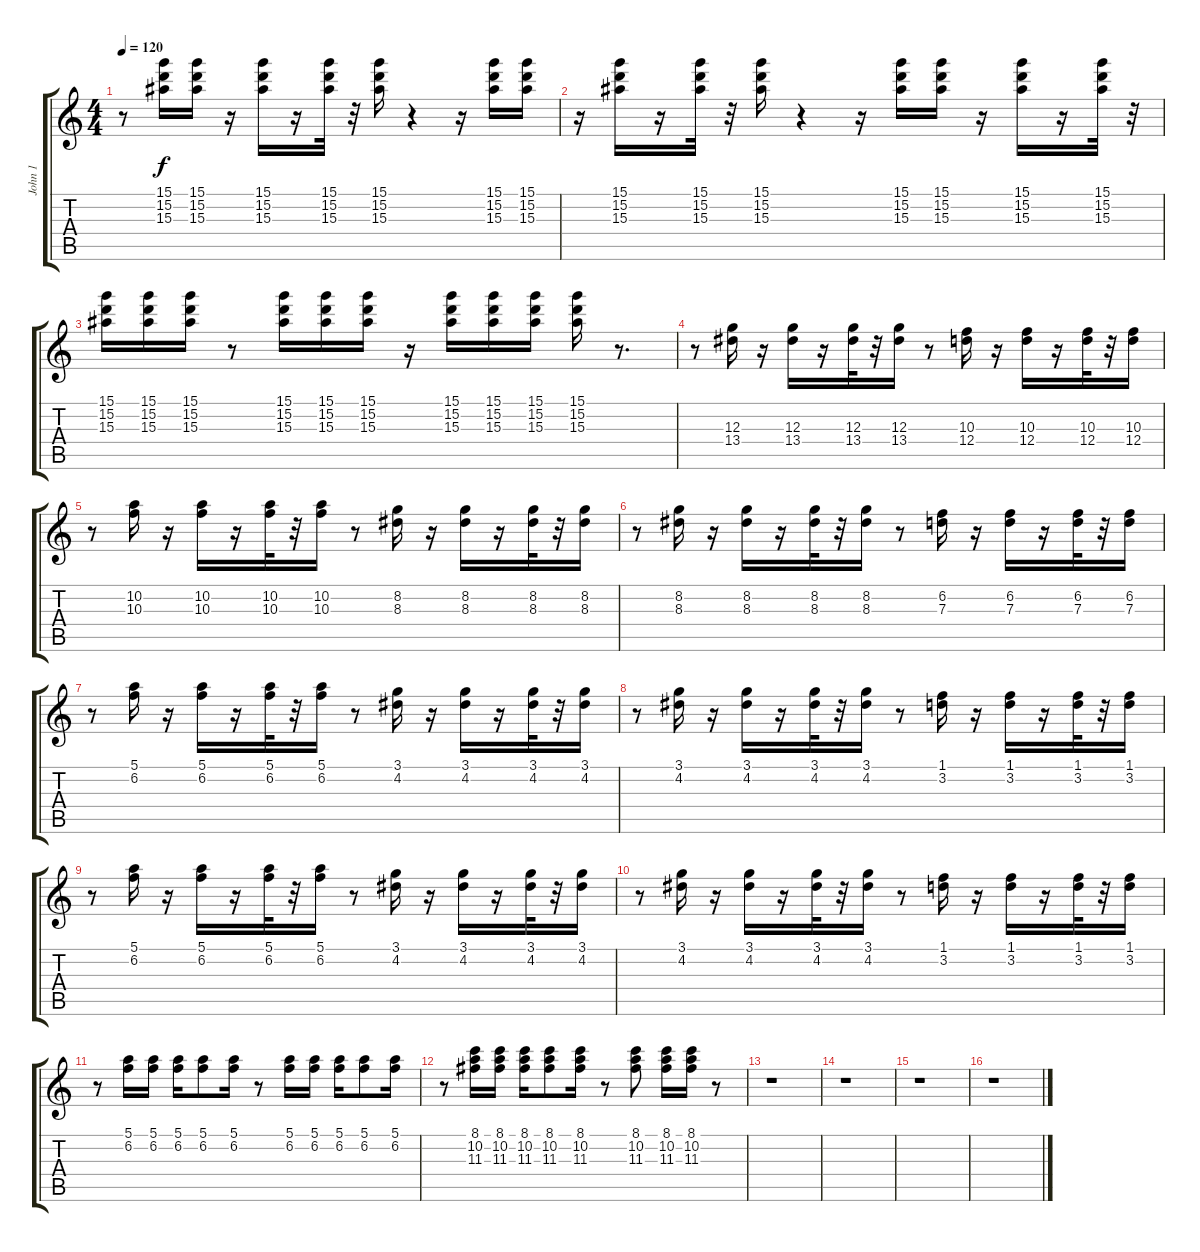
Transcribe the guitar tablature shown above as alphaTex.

\track ("John 1" "John 1") {instrument electricguitarclean}
\staff {score tabs}
\tuning (E4 B3 G3 D3 A2 E2) {hide}
\ts (4 4)
\tempo 120
\clef g2
\ks c
r.8{dy f} (15.1 15.2 15.3).16 (15.1 15.2 15.3).16 r.16 (15.1 15.2 15.3).16 r.16 (15.1 15.2 15.3).32 r.32 (15.1 15.2 15.3).16 r.4 r.16 (15.1 15.2 15.3).16 (15.1 15.2 15.3).16 |
r.16 (15.1 15.2 15.3).16 r.16 (15.1 15.2 15.3).32 r.32 (15.1 15.2 15.3).16 r.4 r.16 (15.1 15.2 15.3).16 (15.1 15.2 15.3).16 r.16 (15.1 15.2 15.3).16 r.16 (15.1 15.2 15.3).32 r.32 |
(15.1 15.2 15.3).16 (15.1 15.2 15.3).16 (15.1 15.2 15.3).16 r.8 (15.1 15.2 15.3).16 (15.1 15.2 15.3).16 (15.1 15.2 15.3).16 r.16 (15.1 15.2 15.3).16 (15.1 15.2 15.3).16 (15.1 15.2 15.3).16 (15.1 15.2 15.3).16 r.8{d} |
r.8 (12.3 13.4).16 r.16 (12.3 13.4).16 r.16 (12.3 13.4).32 r.32 (12.3 13.4).16 r.8 (10.3 12.4).16 r.16 (10.3 12.4).16 r.16 (10.3 12.4).32 r.32 (10.3 12.4).16 |
r.8 (10.2 10.3).16 r.16 (10.2 10.3).16 r.16 (10.2 10.3).32 r.32 (10.2 10.3).16 r.8 (8.2 8.3).16 r.16 (8.2 8.3).16 r.16 (8.2 8.3).32 r.32 (8.2 8.3).16 |
r.8 (8.2 8.3).16 r.16 (8.2 8.3).16 r.16 (8.2 8.3).32 r.32 (8.2 8.3).16 r.8 (6.2 7.3).16 r.16 (6.2 7.3).16 r.16 (6.2 7.3).32 r.32 (6.2 7.3).16 |
r.8 (5.1 6.2).16 r.16 (5.1 6.2).16 r.16 (5.1 6.2).32 r.32 (5.1 6.2).16 r.8 (3.1 4.2).16 r.16 (3.1 4.2).16 r.16 (3.1 4.2).32 r.32 (3.1 4.2).16 |
r.8 (3.1 4.2).16 r.16 (3.1 4.2).16 r.16 (3.1 4.2).32 r.32 (3.1 4.2).16 r.8 (1.1 3.2).16 r.16 (1.1 3.2).16 r.16 (1.1 3.2).32 r.32 (1.1 3.2).16 |
r.8 (5.1 6.2).16 r.16 (5.1 6.2).16 r.16 (5.1 6.2).32 r.32 (5.1 6.2).16 r.8 (3.1 4.2).16 r.16 (3.1 4.2).16 r.16 (3.1 4.2).32 r.32 (3.1 4.2).16 |
r.8 (3.1 4.2).16 r.16 (3.1 4.2).16 r.16 (3.1 4.2).32 r.32 (3.1 4.2).16 r.8 (1.1 3.2).16 r.16 (1.1 3.2).16 r.16 (1.1 3.2).32 r.32 (1.1 3.2).16 |
r.8 (5.1 6.2).16 (5.1 6.2).16 (5.1 6.2).16 (5.1 6.2).8 (5.1 6.2).16 r.8 (5.1 6.2).16 (5.1 6.2).16 (5.1 6.2).16 (5.1 6.2).8 (5.1 6.2).16 |
r.8 (8.1 10.2 11.3).16 (8.1 10.2 11.3).16 (8.1 10.2 11.3).16 (8.1 10.2 11.3).8 (8.1 10.2 11.3).16 r.8 (8.1 10.2 11.3).8 (8.1 10.2 11.3).16 (8.1 10.2 11.3).16 r.8 |
r.1 |
r.1 |
r.1 |
r.1
